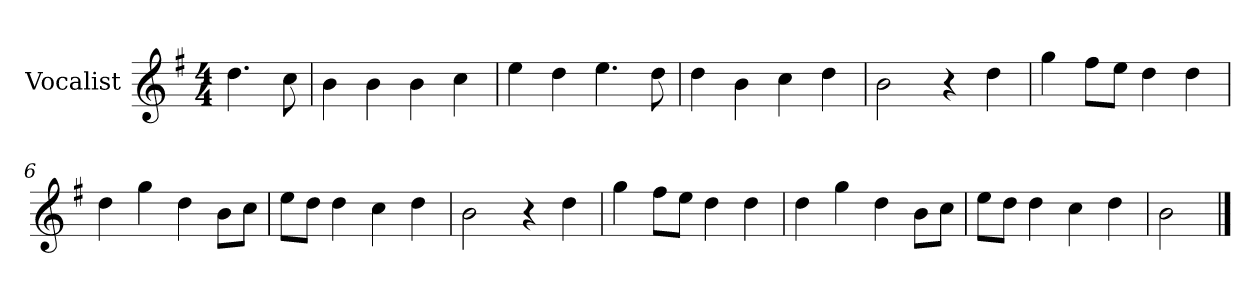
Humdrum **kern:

**kern
*part1
*staff1
*I"Vocalist
*k[f#]
*G:
*M4/4
=
4.dd
8cc
=1
4b
4b
4b
4cc
=2
4ee
4dd
4.ee
8dd
=3
4dd
4b
4cc
4dd
=4
2b
4r
4dd
=5
4gg
8ff#L
8eeJ
4dd
4dd
=6
4dd
4gg
4dd
8bL
8ccJ
=7
8eeL
8ddJ
4dd
4cc
4dd
=8
2b
4r
4dd
=9
4gg
8ff#L
8eeJ
4dd
4dd
=10
4dd
4gg
4dd
8bL
8ccJ
=11
8eeL
8ddJ
4dd
4cc
4dd
=12
2b
==
*-
